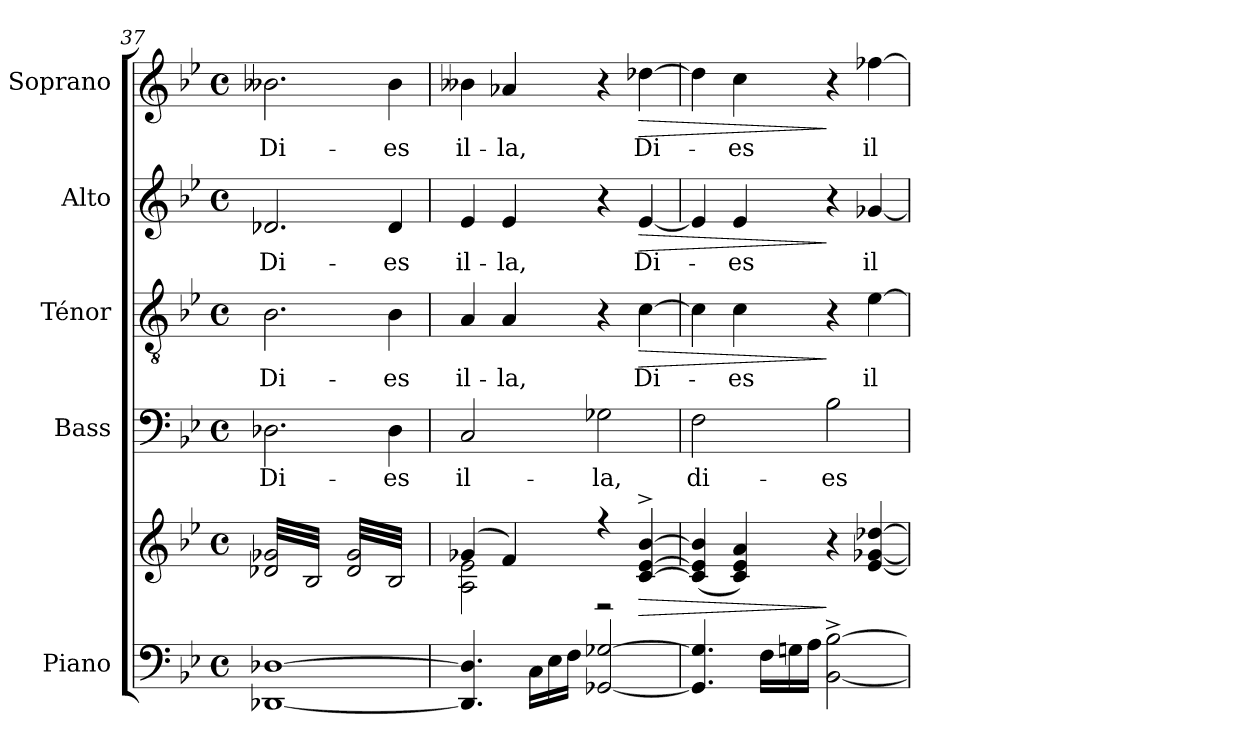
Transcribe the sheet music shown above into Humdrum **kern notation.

**kern	**kern	**dynam	**kern	**text	**kern	**text	**dynam	**kern	**text	**dynam	**kern	**text	**dynam
*part5	*part5	*part5	*part4	*part4	*part3	*part3	*part3	*part2	*part2	*part2	*part1	*part1	*part1
*staff6	*staff5	*staff5/6	*staff4	*staff4	*staff3	*staff3	*staff3	*staff2	*staff2	*staff2	*staff1	*staff1	*staff1
*I"Piano	*	*	*I"Bass	*	*I"Ténor	*	*	*I"Alto	*	*	*I"Soprano	*	*
*I'Pno.	*	*	*I'B.	*	*I'T.	*	*	*I'A.	*	*	*I'S.	*	*
!!LO:PB:g=z
*clefF4	*clefG2	*	*clefF4	*	*clefGv2	*	*	*clefG2	*	*	*clefG2	*	*
*	*	*	*	*	*	*	*	*	*	*	*ITrd2c3	*	*
*k[b-e-]	*k[b-e-]	*	*k[b-e-]	*	*k[b-e-]	*	*	*k[b-e-]	*	*	*k[f#]	*	*
*M4/4	*M4/4	*	*M4/4	*	*M4/4	*	*	*M4/4	*	*	*M4/4	*	*
*met(c)	*met(c)	*	*met(c)	*	*met(c)	*	*	*met(c)	*	*	*met(c)	*	*
=37	=37	=37	=37	=37	=37	=37	=37	=37	=37	=37	=37	=37	=37
*	*tremolo	*	*	*	*	*	*	*	*	*	*	*	*
[1DD-X [1D-X	(32d-X/ 32g-X/LLL	.	2.D-X\	Di-	2.B-\	Di-	.	2.d-X/	Di-	.	2.g-Xi\	Di-	.
.	32B-/)	.	.	.	.	.	.	.	.	.	.	.	.
.	32d-X/ 32g-X/	.	.	.	.	.	.	.	.	.	.	.	.
.	32B-/)	.	.	.	.	.	.	.	.	.	.	.	.
.	32d-X/ 32g-X/	.	.	.	.	.	.	.	.	.	.	.	.
.	32B-/)	.	.	.	.	.	.	.	.	.	.	.	.
.	32d-X/ 32g-X/	.	.	.	.	.	.	.	.	.	.	.	.
.	32B-/)	.	.	.	.	.	.	.	.	.	.	.	.
.	32d-X/ 32g-X/	.	.	.	.	.	.	.	.	.	.	.	.
.	32B-/)	.	.	.	.	.	.	.	.	.	.	.	.
.	32d-X/ 32g-X/	.	.	.	.	.	.	.	.	.	.	.	.
.	32B-/)	.	.	.	.	.	.	.	.	.	.	.	.
.	32d-X/ 32g-X/	.	.	.	.	.	.	.	.	.	.	.	.
.	32B-/)	.	.	.	.	.	.	.	.	.	.	.	.
.	32d-X/ 32g-X/	.	.	.	.	.	.	.	.	.	.	.	.
.	32B-/)JJJ	.	.	.	.	.	.	.	.	.	.	.	.
.	(32d-/ 32g-/LLL	.	.	.	.	.	.	.	.	.	.	.	.
.	32B-/)	.	.	.	.	.	.	.	.	.	.	.	.
.	32d-/ 32g-/	.	.	.	.	.	.	.	.	.	.	.	.
.	32B-/)	.	.	.	.	.	.	.	.	.	.	.	.
.	32d-/ 32g-/	.	.	.	.	.	.	.	.	.	.	.	.
.	32B-/)	.	.	.	.	.	.	.	.	.	.	.	.
.	32d-/ 32g-/	.	.	.	.	.	.	.	.	.	.	.	.
.	32B-/)	.	.	.	.	.	.	.	.	.	.	.	.
.	32d-/ 32g-/	.	4D-\	-es	4B-\	-es	.	4d-/	-es	.	4g-i\	-es	.
.	32B-/)	.	.	.	.	.	.	.	.	.	.	.	.
.	32d-/ 32g-/	.	.	.	.	.	.	.	.	.	.	.	.
.	32B-/)	.	.	.	.	.	.	.	.	.	.	.	.
.	32d-/ 32g-/	.	.	.	.	.	.	.	.	.	.	.	.
.	32B-/)	.	.	.	.	.	.	.	.	.	.	.	.
.	32d-/ 32g-/	.	.	.	.	.	.	.	.	.	.	.	.
.	32B-/)JJJ	.	.	.	.	.	.	.	.	.	.	.	.
*	*Xtremolo	*	*	*	*	*	*	*	*	*	*	*	*
=38	=38	=38	=38	=38	=38	=38	=38	=38	=38	=38	=38	=38	=38
*	*^	*	*	*	*	*	*	*	*	*	*	*	*
4.DD-/] 4.D-/]	(4g-X/	2A\ 2e-\	.	2C/	il-	4A/	il-	.	4e-/	il-	.	4g-Xi\	il-	.
.	.	.	.	.	.	.	.	.	.	.	.	.	.	.
.	.	.	.	.	.	.	.	.	.	.	.	.	.	.
.	.	.	.	.	.	.	.	.	.	.	.	.	.	.
.	.	.	.	.	.	.	.	.	.	.	.	.	.	.
.	.	.	.	.	.	.	.	.	.	.	.	.	.	.
.	.	.	.	.	.	.	.	.	.	.	.	.	.	.
.	.	.	.	.	.	.	.	.	.	.	.	.	.	.
.	4f/)	.	.	.	.	4A/	-la,	.	4e-/	-la,	.	4fni/	-la,	.
*Xtuplet	*	*	*	*	*	*	*	*	*	*	*	*	*	*
24C\LL	.	.	.	.	.	.	.	.	.	.	.	.	.	.
24E-\	.	.	.	.	.	.	.	.	.	.	.	.	.	.
24F\JJ	.	.	.	.	.	.	.	.	.	.	.	.	.	.
[2GG-X/ [2G-X/	4r	2r	.	2G-X\	-la,	4r	.	.	4r	.	.	4r	.	.
!	!	!	!LO:HP:b	!	!	!	!	!LO:HP:b	!	!	!LO:HP:b	!	!	!LO:HP:b
.	[4c/^ [4e-/^ [4b-/^	.	>	.	.	[4c\	Di-	>	[4e-/	Di-	>	[4b-Xi\	Di-	>
*	*v	*v	*	*	*	*	*	*	*	*	*	*	*	*
=39	=39	=39	=39	=39	=39	=39	=39	=39	=39	=39	=39	=39	=39
4.GG-/] 4.G-/]	(>4c/] 4e-/] 4b-/]	.	2F\	di-	4c\]	.	.	4e-/]	.	.	4b-i\]	.	.
.	4c/ 4e-/ 4a/)	.	.	.	4c\	-es	.	4e-/	-es	.	4ai\	-es	.
24F\LL	.	.	.	.	.	.	.	.	.	.	.	.	.
24Gn\	.	.	.	.	.	.	.	.	.	.	.	.	.
24A\JJ	.	.	.	.	.	.	.	.	.	.	.	.	.
[2BB-\^ [2B-\^	4r	]	2B-\	-es	4r	.	]	4r	.	]	4r	.	]
.	[4e-/ [4g-X/ [4dd-X/	.	.	.	[4e-\	il-	.	[4g-X/	il-	.	[4dd-Xi\	il-	.
=	=	=	=	=	=	=	=	=	=	=	=	=	=
*-	*-	*-	*-	*-	*-	*-	*-	*-	*-	*-	*-	*-	*-
